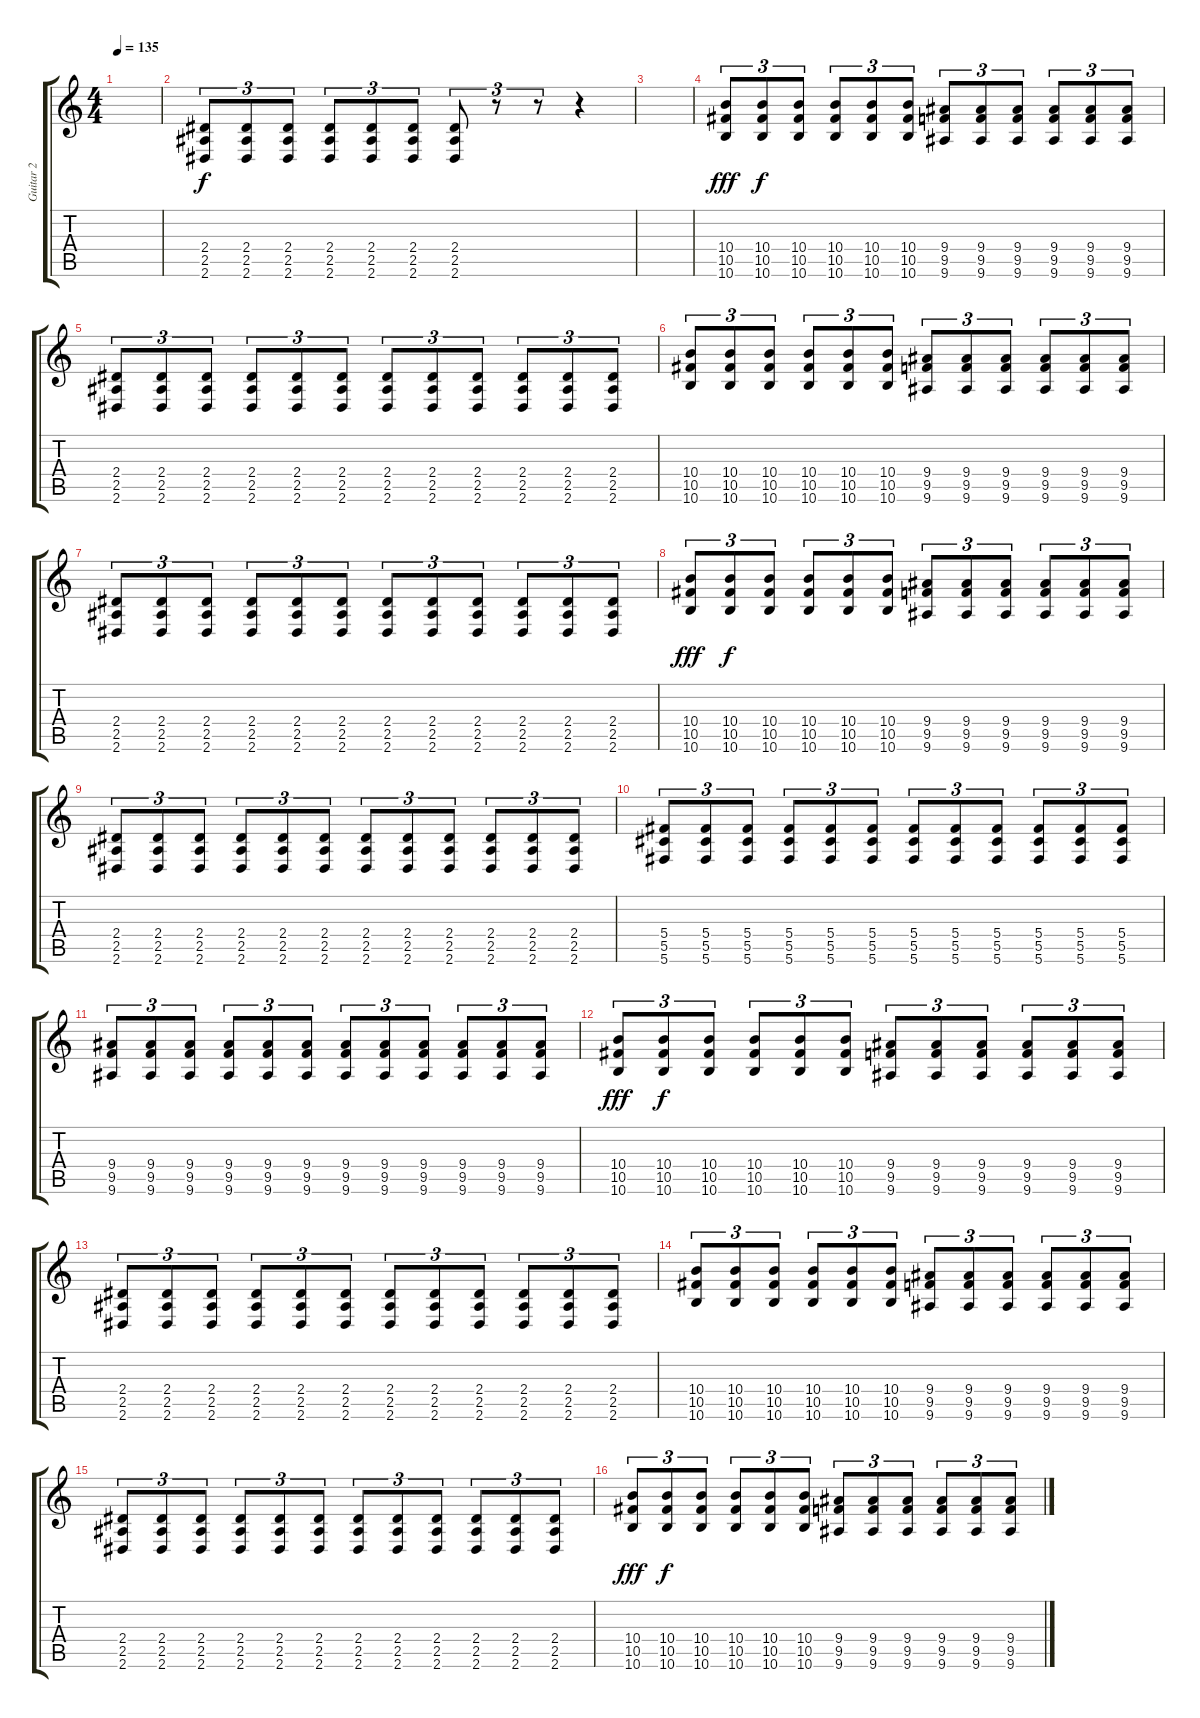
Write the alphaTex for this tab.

\track ("Guitar 2" "Guitar 2") {instrument overdrivenguitar}
\staff {score tabs}
\tuning (Eb4 Bb3 Gb3 Db3 Ab2 Db2) {hide}
\ts (4 4)
\tempo 135
\clef g2
\ks c
|
(2.4 2.5 2.6).8{tu (3 2)} (2.4 2.5 2.6).8{tu (3 2)} (2.4 2.5 2.6).8{tu (3 2)} (2.4 2.5 2.6).8{tu (3 2)} (2.4 2.5 2.6).8{tu (3 2)} (2.4 2.5 2.6).8{tu (3 2)} (2.4 2.5 2.6).8{tu (3 2)} r.8{tu (3 2)} r.8{tu (3 2)} r.4 |
|
(10.4 10.5 10.6).8{tu (3 2) dy fff} (10.4 10.5 10.6).8{tu (3 2) dy f} (10.4 10.5 10.6).8{tu (3 2)} (10.4 10.5 10.6).8{tu (3 2)} (10.4 10.5 10.6).8{tu (3 2)} (10.4 10.5 10.6).8{tu (3 2)} (9.4 9.5 9.6).8{tu (3 2)} (9.4 9.5 9.6).8{tu (3 2)} (9.4 9.5 9.6).8{tu (3 2)} (9.4 9.5 9.6).8{tu (3 2)} (9.4 9.5 9.6).8{tu (3 2)} (9.4 9.5 9.6).8{tu (3 2)} |
(2.4 2.5 2.6).8{tu (3 2)} (2.4 2.5 2.6).8{tu (3 2)} (2.4 2.5 2.6).8{tu (3 2)} (2.4 2.5 2.6).8{tu (3 2)} (2.4 2.5 2.6).8{tu (3 2)} (2.4 2.5 2.6).8{tu (3 2)} (2.4 2.5 2.6).8{tu (3 2)} (2.4 2.5 2.6).8{tu (3 2)} (2.4 2.5 2.6).8{tu (3 2)} (2.4 2.5 2.6).8{tu (3 2)} (2.4 2.5 2.6).8{tu (3 2)} (2.4 2.5 2.6).8{tu (3 2)} |
(10.4 10.5 10.6).8{tu (3 2)} (10.4 10.5 10.6).8{tu (3 2)} (10.4 10.5 10.6).8{tu (3 2)} (10.4 10.5 10.6).8{tu (3 2)} (10.4 10.5 10.6).8{tu (3 2)} (10.4 10.5 10.6).8{tu (3 2)} (9.4 9.5 9.6).8{tu (3 2)} (9.4 9.5 9.6).8{tu (3 2)} (9.4 9.5 9.6).8{tu (3 2)} (9.4 9.5 9.6).8{tu (3 2)} (9.4 9.5 9.6).8{tu (3 2)} (9.4 9.5 9.6).8{tu (3 2)} |
(2.4 2.5 2.6).8{tu (3 2)} (2.4 2.5 2.6).8{tu (3 2)} (2.4 2.5 2.6).8{tu (3 2)} (2.4 2.5 2.6).8{tu (3 2)} (2.4 2.5 2.6).8{tu (3 2)} (2.4 2.5 2.6).8{tu (3 2)} (2.4 2.5 2.6).8{tu (3 2)} (2.4 2.5 2.6).8{tu (3 2)} (2.4 2.5 2.6).8{tu (3 2)} (2.4 2.5 2.6).8{tu (3 2)} (2.4 2.5 2.6).8{tu (3 2)} (2.4 2.5 2.6).8{tu (3 2)} |
(10.4 10.5 10.6).8{tu (3 2) dy fff} (10.4 10.5 10.6).8{tu (3 2) dy f} (10.4 10.5 10.6).8{tu (3 2)} (10.4 10.5 10.6).8{tu (3 2)} (10.4 10.5 10.6).8{tu (3 2)} (10.4 10.5 10.6).8{tu (3 2)} (9.4 9.5 9.6).8{tu (3 2)} (9.4 9.5 9.6).8{tu (3 2)} (9.4 9.5 9.6).8{tu (3 2)} (9.4 9.5 9.6).8{tu (3 2)} (9.4 9.5 9.6).8{tu (3 2)} (9.4 9.5 9.6).8{tu (3 2)} |
(2.4 2.5 2.6).8{tu (3 2)} (2.4 2.5 2.6).8{tu (3 2)} (2.4 2.5 2.6).8{tu (3 2)} (2.4 2.5 2.6).8{tu (3 2)} (2.4 2.5 2.6).8{tu (3 2)} (2.4 2.5 2.6).8{tu (3 2)} (2.4 2.5 2.6).8{tu (3 2)} (2.4 2.5 2.6).8{tu (3 2)} (2.4 2.5 2.6).8{tu (3 2)} (2.4 2.5 2.6).8{tu (3 2)} (2.4 2.5 2.6).8{tu (3 2)} (2.4 2.5 2.6).8{tu (3 2)} |
(5.4 5.5 5.6).8{tu (3 2)} (5.4 5.5 5.6).8{tu (3 2)} (5.4 5.5 5.6).8{tu (3 2)} (5.4 5.5 5.6).8{tu (3 2)} (5.4 5.5 5.6).8{tu (3 2)} (5.4 5.5 5.6).8{tu (3 2)} (5.4 5.5 5.6).8{tu (3 2)} (5.4 5.5 5.6).8{tu (3 2)} (5.4 5.5 5.6).8{tu (3 2)} (5.4 5.5 5.6).8{tu (3 2)} (5.4 5.5 5.6).8{tu (3 2)} (5.4 5.5 5.6).8{tu (3 2)} |
(9.4 9.5 9.6).8{tu (3 2)} (9.4 9.5 9.6).8{tu (3 2)} (9.4 9.5 9.6).8{tu (3 2)} (9.4 9.5 9.6).8{tu (3 2)} (9.4 9.5 9.6).8{tu (3 2)} (9.4 9.5 9.6).8{tu (3 2)} (9.4 9.5 9.6).8{tu (3 2)} (9.4 9.5 9.6).8{tu (3 2)} (9.4 9.5 9.6).8{tu (3 2)} (9.4 9.5 9.6).8{tu (3 2)} (9.4 9.5 9.6).8{tu (3 2)} (9.4 9.5 9.6).8{tu (3 2)} |
(10.4 10.5 10.6).8{tu (3 2) dy fff} (10.4 10.5 10.6).8{tu (3 2) dy f} (10.4 10.5 10.6).8{tu (3 2)} (10.4 10.5 10.6).8{tu (3 2)} (10.4 10.5 10.6).8{tu (3 2)} (10.4 10.5 10.6).8{tu (3 2)} (9.4 9.5 9.6).8{tu (3 2)} (9.4 9.5 9.6).8{tu (3 2)} (9.4 9.5 9.6).8{tu (3 2)} (9.4 9.5 9.6).8{tu (3 2)} (9.4 9.5 9.6).8{tu (3 2)} (9.4 9.5 9.6).8{tu (3 2)} |
(2.4 2.5 2.6).8{tu (3 2)} (2.4 2.5 2.6).8{tu (3 2)} (2.4 2.5 2.6).8{tu (3 2)} (2.4 2.5 2.6).8{tu (3 2)} (2.4 2.5 2.6).8{tu (3 2)} (2.4 2.5 2.6).8{tu (3 2)} (2.4 2.5 2.6).8{tu (3 2)} (2.4 2.5 2.6).8{tu (3 2)} (2.4 2.5 2.6).8{tu (3 2)} (2.4 2.5 2.6).8{tu (3 2)} (2.4 2.5 2.6).8{tu (3 2)} (2.4 2.5 2.6).8{tu (3 2)} |
(10.4 10.5 10.6).8{tu (3 2)} (10.4 10.5 10.6).8{tu (3 2)} (10.4 10.5 10.6).8{tu (3 2)} (10.4 10.5 10.6).8{tu (3 2)} (10.4 10.5 10.6).8{tu (3 2)} (10.4 10.5 10.6).8{tu (3 2)} (9.4 9.5 9.6).8{tu (3 2)} (9.4 9.5 9.6).8{tu (3 2)} (9.4 9.5 9.6).8{tu (3 2)} (9.4 9.5 9.6).8{tu (3 2)} (9.4 9.5 9.6).8{tu (3 2)} (9.4 9.5 9.6).8{tu (3 2)} |
(2.4 2.5 2.6).8{tu (3 2)} (2.4 2.5 2.6).8{tu (3 2)} (2.4 2.5 2.6).8{tu (3 2)} (2.4 2.5 2.6).8{tu (3 2)} (2.4 2.5 2.6).8{tu (3 2)} (2.4 2.5 2.6).8{tu (3 2)} (2.4 2.5 2.6).8{tu (3 2)} (2.4 2.5 2.6).8{tu (3 2)} (2.4 2.5 2.6).8{tu (3 2)} (2.4 2.5 2.6).8{tu (3 2)} (2.4 2.5 2.6).8{tu (3 2)} (2.4 2.5 2.6).8{tu (3 2)} |
(10.4 10.5 10.6).8{tu (3 2) dy fff} (10.4 10.5 10.6).8{tu (3 2) dy f} (10.4 10.5 10.6).8{tu (3 2)} (10.4 10.5 10.6).8{tu (3 2)} (10.4 10.5 10.6).8{tu (3 2)} (10.4 10.5 10.6).8{tu (3 2)} (9.4 9.5 9.6).8{tu (3 2)} (9.4 9.5 9.6).8{tu (3 2)} (9.4 9.5 9.6).8{tu (3 2)} (9.4 9.5 9.6).8{tu (3 2)} (9.4 9.5 9.6).8{tu (3 2)} (9.4 9.5 9.6).8{tu (3 2)}
